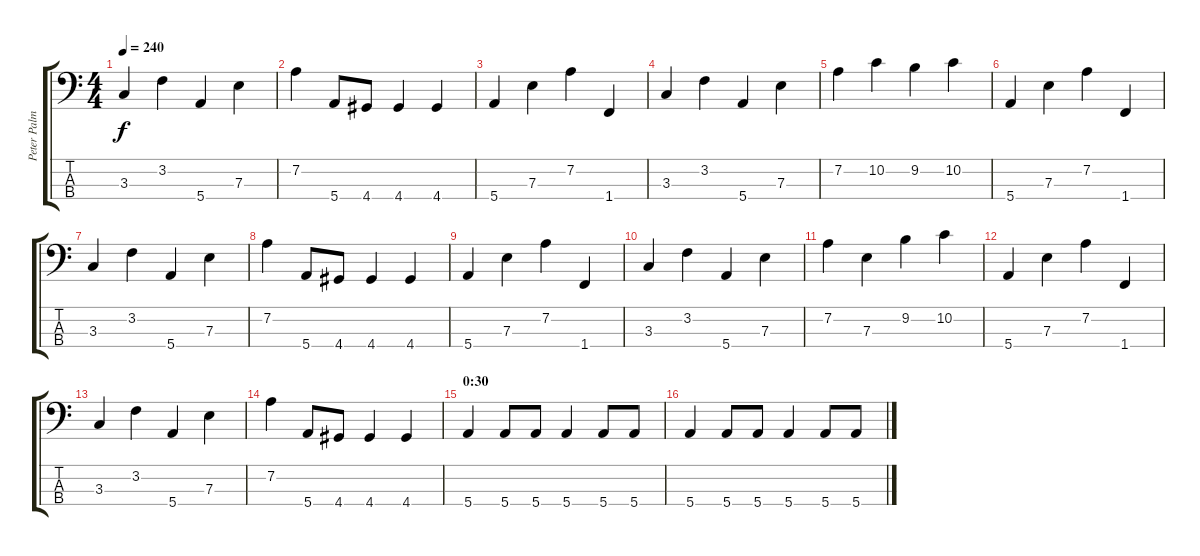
\track ("Peter Palmdahl" "Peter Palm") {instrument electricbasspick}
\staff {score tabs}
\tuning (G2 D2 A1 E1) {hide}
\ts (4 4)
\tempo 240
\clef f4
\ks c
3.3.4{dy f} 3.2.4 5.4.4 7.3.4 |
7.2.4 5.4.8 4.4.8 4.4.4 4.4.4 |
5.4.4 7.3.4 7.2.4 1.4.4 |
3.3.4 3.2.4 5.4.4 7.3.4 |
7.2.4 10.2.4 9.2.4 10.2.4 |
5.4.4 7.3.4 7.2.4 1.4.4 |
3.3.4 3.2.4 5.4.4 7.3.4 |
7.2.4 5.4.8 4.4.8 4.4.4 4.4.4 |
5.4.4 7.3.4 7.2.4 1.4.4 |
3.3.4 3.2.4 5.4.4 7.3.4 |
7.2.4 7.3.4 9.2.4 10.2.4 |
5.4.4 7.3.4 7.2.4 1.4.4 |
3.3.4 3.2.4 5.4.4 7.3.4 |
7.2.4 5.4.8 4.4.8 4.4.4 4.4.4 |
\section ("" "0:30")
5.4.4 5.4.8 5.4.8 5.4.4 5.4.8 5.4.8 |
5.4.4 5.4.8 5.4.8 5.4.4 5.4.8 5.4.8
